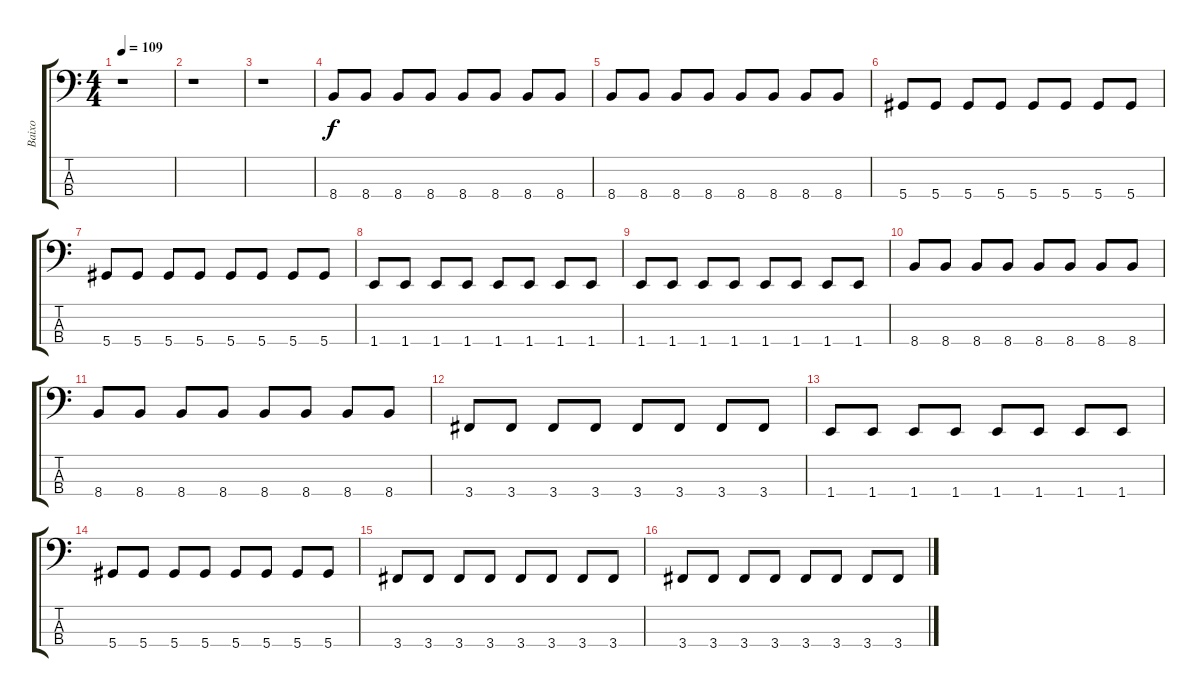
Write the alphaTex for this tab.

\track ("Baixo" "Baixo") {instrument electricbassfinger}
\staff {score tabs}
\tuning (Gb2 Db2 Ab1 Eb1) {hide}
\ts (4 4)
\tempo 109
\clef f4
\ks c
r.1{dy f} |
r.1 |
r.1 |
8.4.8 8.4.8 8.4.8 8.4.8 8.4.8 8.4.8 8.4.8 8.4.8 |
8.4.8 8.4.8 8.4.8 8.4.8 8.4.8 8.4.8 8.4.8 8.4.8 |
5.4.8 5.4.8 5.4.8 5.4.8 5.4.8 5.4.8 5.4.8 5.4.8 |
5.4.8 5.4.8 5.4.8 5.4.8 5.4.8 5.4.8 5.4.8 5.4.8 |
1.4.8 1.4.8 1.4.8 1.4.8 1.4.8 1.4.8 1.4.8 1.4.8 |
1.4.8 1.4.8 1.4.8 1.4.8 1.4.8 1.4.8 1.4.8 1.4.8 |
8.4.8 8.4.8 8.4.8 8.4.8 8.4.8 8.4.8 8.4.8 8.4.8 |
8.4.8 8.4.8 8.4.8 8.4.8 8.4.8 8.4.8 8.4.8 8.4.8 |
3.4.8 3.4.8 3.4.8 3.4.8 3.4.8 3.4.8 3.4.8 3.4.8 |
1.4.8 1.4.8 1.4.8 1.4.8 1.4.8 1.4.8 1.4.8 1.4.8 |
5.4.8 5.4.8 5.4.8 5.4.8 5.4.8 5.4.8 5.4.8 5.4.8 |
3.4.8 3.4.8 3.4.8 3.4.8 3.4.8 3.4.8 3.4.8 3.4.8 |
3.4.8 3.4.8 3.4.8 3.4.8 3.4.8 3.4.8 3.4.8 3.4.8
